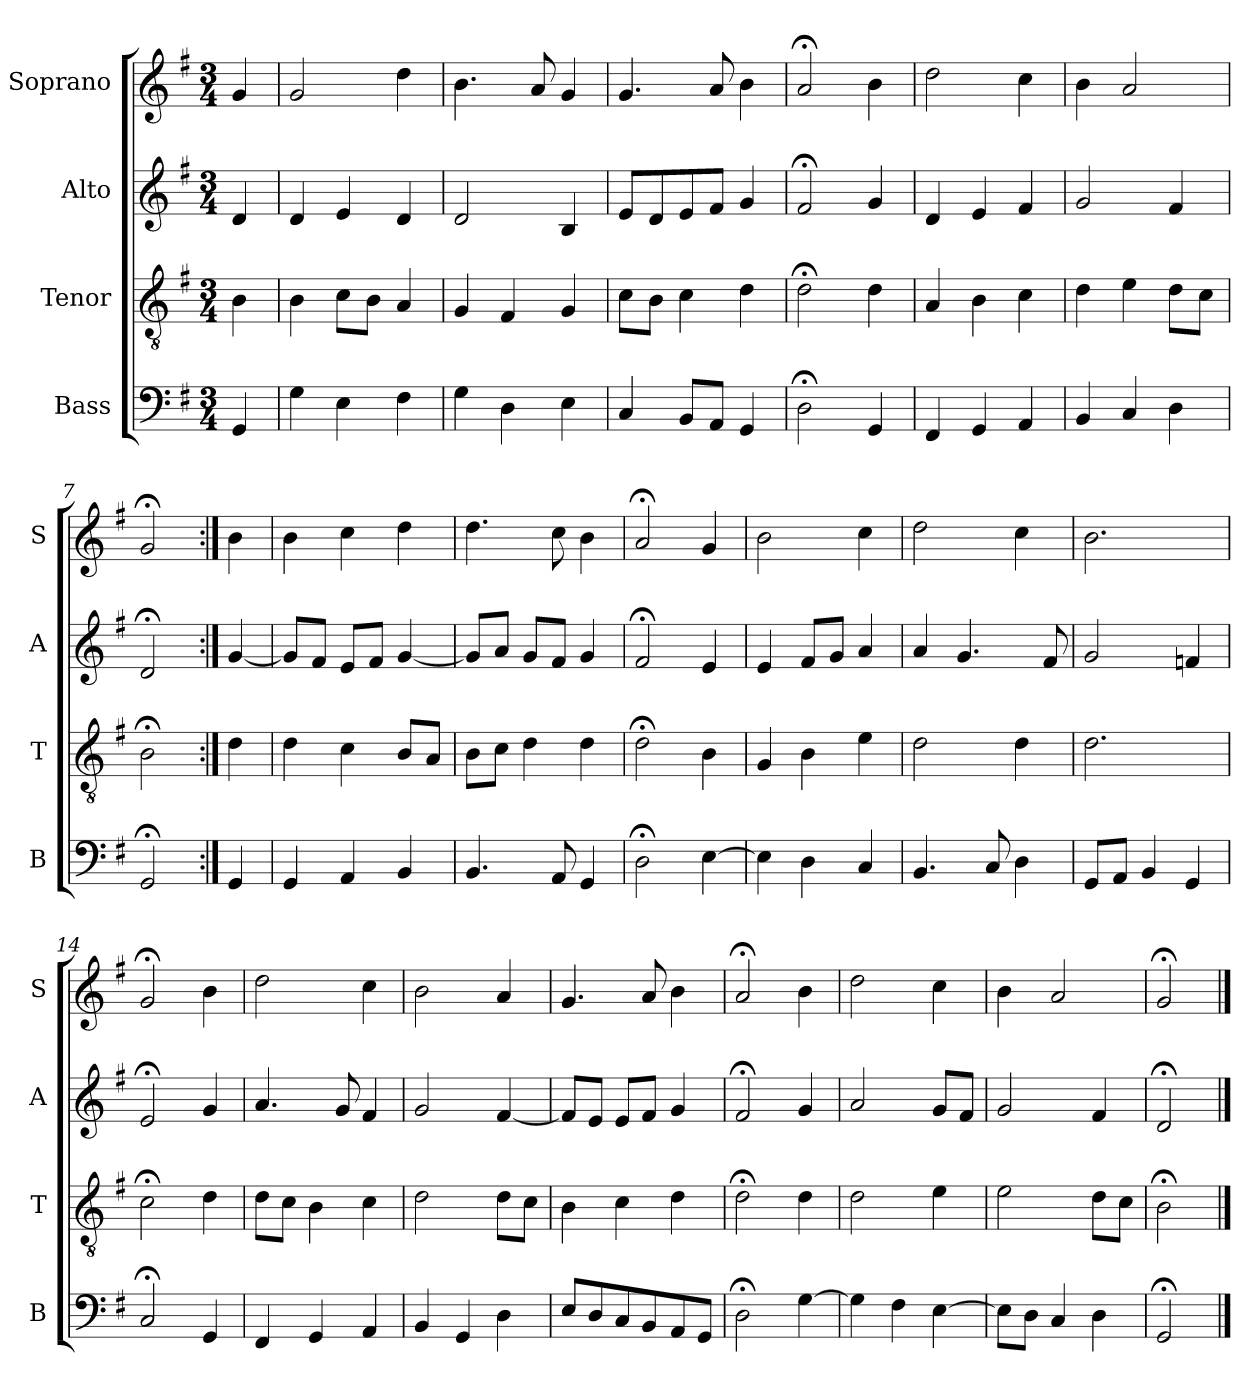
**kern	**kern	**kern	**kern
*part4	*part3	*part2	*part1
*staff4	*staff3	*staff2	*staff1
*I"Bass	*I"Tenor	*I"Alto	*I"Soprano
*I'B	*I'T	*I'A	*I'S
*clefF4	*clefGv2	*clefG2	*clefG2
*k[f#]	*k[f#]	*k[f#]	*k[f#]
*G:	*G:	*G:	*G:
*M3/4	*M3/4	*M3/4	*M3/4
*MM100	*MM100	*MM100	*MM100
=	=	=	=
4GG	4B	4d	4g
=1	=1	=1	=1
4G	4B	4d	2g
4E	8cL	4e	.
.	8BJ	.	.
4F#	4A	4d	4dd
=2	=2	=2	=2
4G	4G	2d	4.b
4D	4F#	.	.
.	.	.	8a
4E	4G	4B	4g
=3	=3	=3	=3
4C	8cL	8eL	4.g
.	8BJ	8d	.
8BBL	4c	8e	.
8AAJ	.	8f#J	8a
4GG	4d	4g	4b
=4	=4	=4	=4
2D;<	2d;<	2f#;<	2a;<
4GG	4d	4g	4b
=5	=5	=5	=5
4FF#	4A	4d	2dd
4GG	4B	4e	.
4AAi	4ci	4f#i	4cci
=6	=6	=6	=6
4BB	4d	2g	4b
4C	4e	.	2a
4D	8dL	4f#	.
.	8cJ	.	.
=7	=7	=7	=7
2GG;<	2B;<	2d;<	2g;<
=:|!	=:|!	=:|!	=:|!
4GG	4d	[4g	4b
=8	=8	=8	=8
4GG	4d	8gL]	4b
.	.	8f#J	.
4AA	4c	8eL	4cc
.	.	8f#J	.
4BB	8BL	[4g	4dd
.	8AJ	.	.
=9	=9	=9	=9
4.BB	8BL	8gL]	4.dd
.	8cJ	8aJ	.
.	4d	8gL	.
8AA	.	8f#J	8cc
4GG	4d	4g	4b
=10	=10	=10	=10
2D;<	2d;<	2f#;<	2a;<
[4E	4B	4e	4g
=11	=11	=11	=11
4E]	4G	4e	2b
4D	4B	8f#L	.
.	.	8gJ	.
4C	4e	4a	4cc
=12	=12	=12	=12
4.BB	2d	4a	2dd
.	.	4.g	.
8C	.	.	.
4D	4d	.	4cc
.	.	8f#	.
=13	=13	=13	=13
8GGL	2.d	2g	2.b
8AAJ	.	.	.
4BB	.	.	.
4GG	.	4fn	.
=14	=14	=14	=14
2C;<	2c;<	2e;<	2g;<
4GG	4d	4g	4b
=15	=15	=15	=15
4FF#	8dL	4.a	2dd
.	8cJ	.	.
4GG	4B	.	.
.	.	8g	.
4AAi	4ci	4f#i	4cci
=16	=16	=16	=16
4BB	2d	2g	2b
4GG	.	.	.
4D	8dL	[4f#	4a
.	8cJ	.	.
=17	=17	=17	=17
8EL	4B	8f#L]	4.g
8D	.	8eJ	.
8C	4c	8eL	.
8BB	.	8f#J	8a
8AA	4d	4g	4b
8GGJ	.	.	.
=18	=18	=18	=18
2D;<	2d;<	2f#;<	2a;<
[4G	4d	4g	4b
=19	=19	=19	=19
4G]	2d	2a	2dd
4F#	.	.	.
[4E	4e	8gL	4cc
.	.	8f#J	.
=20	=20	=20	=20
8EL]	2e	2g	4b
8DJ	.	.	.
4C	.	.	2a
4D	8dL	4f#	.
.	8cJ	.	.
=21	=21	=21	=21
2GG;<	2B;<	2d;<	2g;<
==	==	==	==
*-	*-	*-	*-
